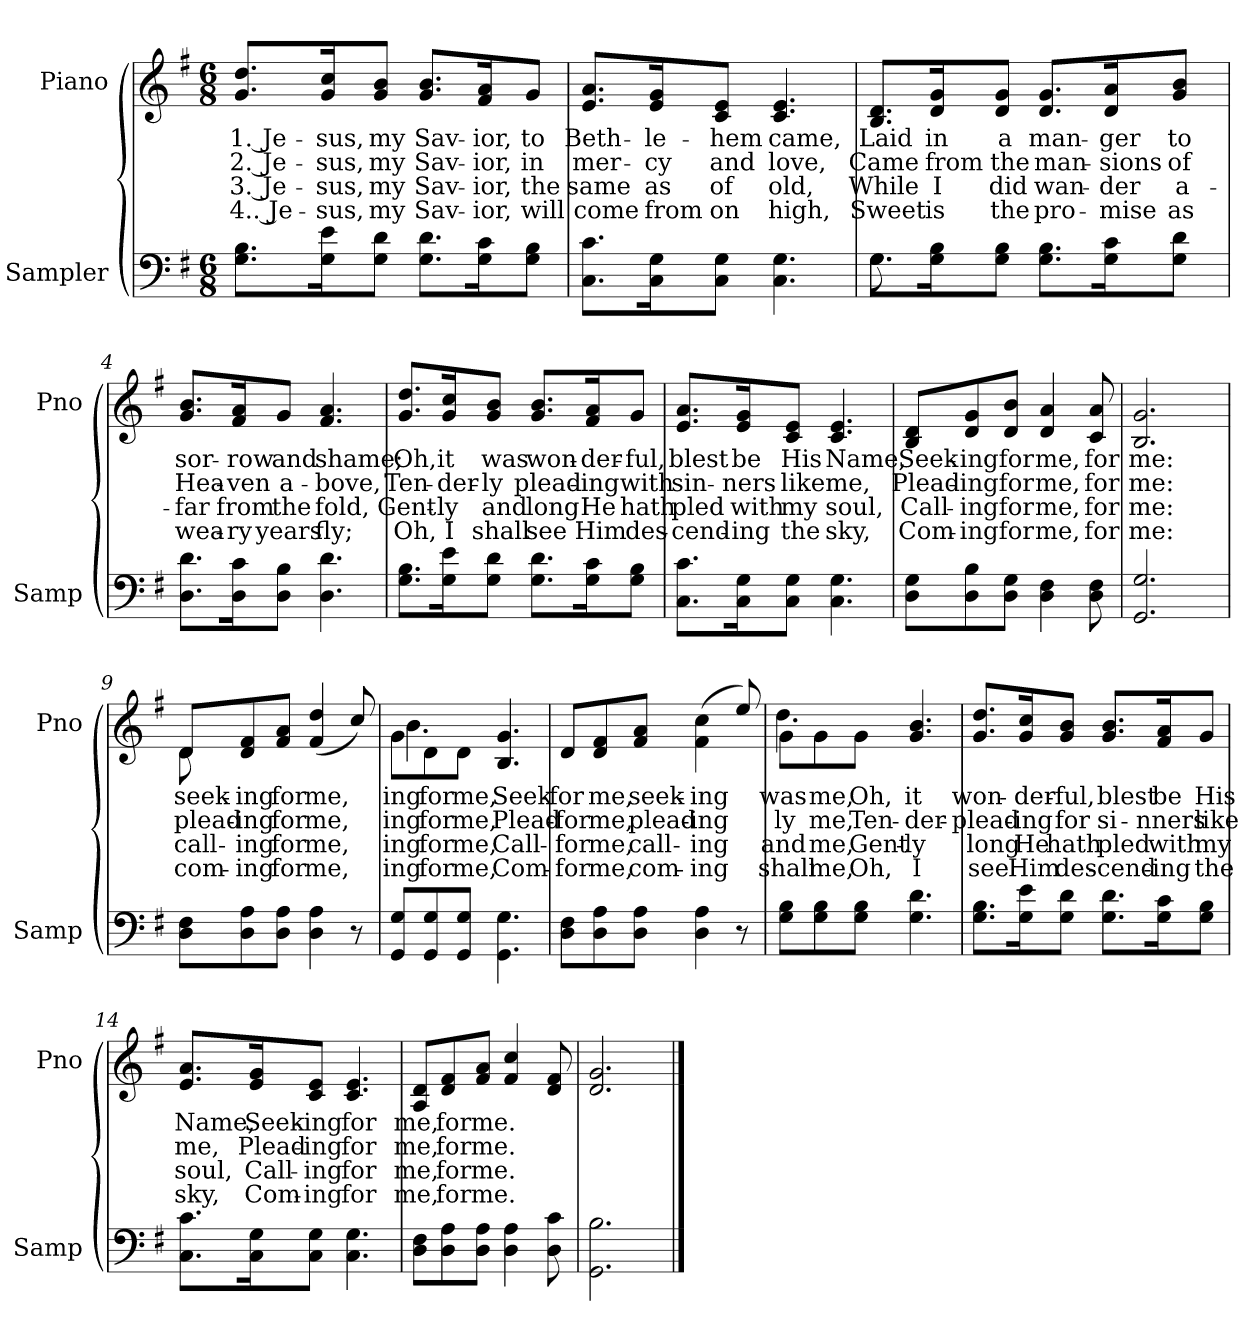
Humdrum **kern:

**kern	**kern	**text	**text	**text	**text
*part2	*part1	*part1	*part1	*part1	*part1
*staff2	*staff1	*staff1	*staff1	*staff1	*staff1
*I"Sampler	*I"Piano	*	*	*	*
*I'Samp	*I'Pno	*	*	*	*
*clefF4	*clefG2	*	*	*	*
*k[f#]	*k[f#]	*	*	*	*
*G:	*G:	*	*	*	*
*M6/8	*M6/8	*	*	*	*
=1	=1	=1	=1	=1	=1
8.G\ 8.B\L	8.g/ 8.dd/L	1. Je-	2. Je-	3. Je-	4.. Je-
16G\ 16e\K	16g/ 16cc/K	-sus,	-sus,	-sus,	-sus,
8G\ 8d\J	8g/ 8b/J	my	my	my	my
8.G\ 8.d\L	8.g/ 8.b/L	Sav-	Sav-	Sav-	Sav-
16G\ 16c\K	16f#/ 16a/K	-ior,	-ior,	-ior,	-ior,
8G\ 8B\J	8g/J	to	in	the	will
=2	=2	=2	=2	=2	=2
8.C\ 8.c\L	8.e/ 8.a/L	Beth-	mer-	same	come
16C\ 16G\K	16e/ 16g/K	-le-	-cy	as	from
8C\ 8G\J	8c/ 8e/J	-hem	and	of	on
4.C 4.G	4.c 4.e	came,	love,	old,	high,
=3	=3	=3	=3	=3	=3
*^	*	*	*	*	*
8.G\L	8.G	8.B/ 8.d/L	Laid	Came	While	Sweet
16G\ 16B\K	2ryy	16d/ 16g/K	in	from	I	is
8G\ 8B\J	.	8d/ 8g/J	a	the	did	the
8.G\ 8.B\L	.	8.d/ 8.g/L	man-	man-	wan-	pro-
16G\ 16c\K	.	16d/ 16a/K	-ger	-sions	-der	-mise
8G\ 8d\J	.	8g/ 8b/J	to	of	a-	as
.	16ryy	.	.	.	.	.
*v	*v	*	*	*	*	*
=4	=4	=4	=4	=4	=4
8.D\ 8.d\L	8.g/ 8.b/L	sor-	Hea-	-far	wea-
16D\ 16c\K	16f#/ 16a/K	-row	-ven	from	-ry
8D\ 8B\J	8g/J	and	a-	the	years
4.D 4.d	4.f# 4.a	shame;	-bove,	fold,	fly;
=5	=5	=5	=5	=5	=5
8.G\ 8.B\L	8.g/ 8.dd/L	Oh,	Ten-	Gent-	Oh,
16G\ 16e\K	16g/ 16cc/K	it	-der-	-ly	I
8G\ 8d\J	8g/ 8b/J	was	-ly	and	shall
8.G\ 8.d\L	8.g/ 8.b/L	won-	plead-	long	see
16G\ 16c\K	16f#/ 16a/K	-der-	-ing	He	Him
8G\ 8B\J	8g/J	-ful,	with	hath	des-
=6	=6	=6	=6	=6	=6
8.C\ 8.c\L	8.e/ 8.a/L	blest	sin-	pled	-cend-
16C\ 16G\K	16e/ 16g/K	be	-ners	with	-ing
8C\ 8G\J	8c/ 8e/J	His	like	my	the
4.C 4.G	4.c 4.e	Name,	me,	soul,	sky,
=7	=7	=7	=7	=7	=7
8D\ 8G\L	8B/ 8d/L	Seek-	Plead-	Call-	Com-
8D\ 8B\	8d/ 8g/	-ing	-ing	-ing	-ing
8D\ 8G\J	8d/ 8b/J	for	for	for	for
4D 4F#	4d 4a	me,	me,	me,	me,
8D 8F#	8c 8a	for	for	for	for
=8	=8	=8	=8	=8	=8
2.GG 2.G	2.B 2.g	me:	me:	me:	me:
=9	=9	=9	=9	=9	=9
*	*^	*	*	*	*
8D\ 8F#\L	8d/L	8d	seek-	plead-	call-	com-
8D\ 8A\	8d/ 8f#/	2ryy	-ing	-ing	-ing	-ing
8D\ 8A\J	8f#/ 8a/J	.	for	for	for	for
4D 4A	(4f# 4dd	.	me,	me,	me,	me,
8r	8cc/)	8ryy	.	.	.	.
=10	=10	=10	=10	=10	=10	=10
8GG/ 8G/L	8g\L	4.b	-ing	-ing	-ing	-ing
8GG/ 8G/	8d\	.	for	for	for	for
8GG/ 8G/J	8d\J	.	me,	me,	me,	me,
4.GG\ 4.G\	4.B 4.g	4.ryy	Seek-	Plead-	Call-	Com-
*	*v	*v	*	*	*	*
=11	=11	=11	=11	=11	=11
8D\ 8F#\L	8d/L	for	for	for	for
8D\ 8A\	8d/ 8f#/	me,	me,	me,	me,
8D\ 8A\J	8f#/ 8a/J	seek-	plead-	call-	com-
4D 4A	(4f#\ 4cc\	-ing	-ing	-ing	-ing
8r	8ee/)	.	.	.	.
=12	=12	=12	=12	=12	=12
*	*^	*	*	*	*
8G\ 8B\L	8g\L	4.dd	was	-ly	and	shall
8G\ 8B\	8g\	.	me,	me,	me,	me,
8G\ 8B\J	8g\J	.	Oh,	Ten-	Gent-	Oh,
4.G 4.d	4.g 4.b	4.ryy	it	-der-	-ly	I
*	*v	*v	*	*	*	*
=13	=13	=13	=13	=13	=13
8.G\ 8.B\L	8.g/ 8.dd/L	won-	plead-	long	see
16G\ 16e\K	16g/ 16cc/K	-der-	-ing	He	Him
8G\ 8d\J	8g/ 8b/J	-ful,	for	hath	des-
8.G\ 8.d\L	8.g/ 8.b/L	blest	si-	pled	-cend-
16G\ 16c\K	16f#/ 16a/K	be	-nners	with	-ing
8G\ 8B\J	8g/J	His	like	my	the
=14	=14	=14	=14	=14	=14
8.C\ 8.c\L	8.e/ 8.a/L	Name,	me,	soul,	sky,
16C\ 16G\K	16e/ 16g/K	Seek-	Plead-	Call-	Com-
8C\ 8G\J	8c/ 8e/J	-ing	-ing	-ing	-ing
4.C 4.G	4.c 4.e	for	for	for	for
=15	=15	=15	=15	=15	=15
8D\ 8F#\L	8A/ 8d/L	me,	me,	me,	me,
8D\ 8A\	8d/ 8f#/	for	for	for	for
8D\ 8A\J	8f#/ 8a/J	me.	me.	me.	me.
4D 4A	4f# 4cc	.	.	.	.
8D 8c	8d 8f#	.	.	.	.
=16	=16	=16	=16	=16	=16
2.GG 2.B	2.d 2.g	.	.	.	.
==	==	==	==	==	==
*-	*-	*-	*-	*-	*-
